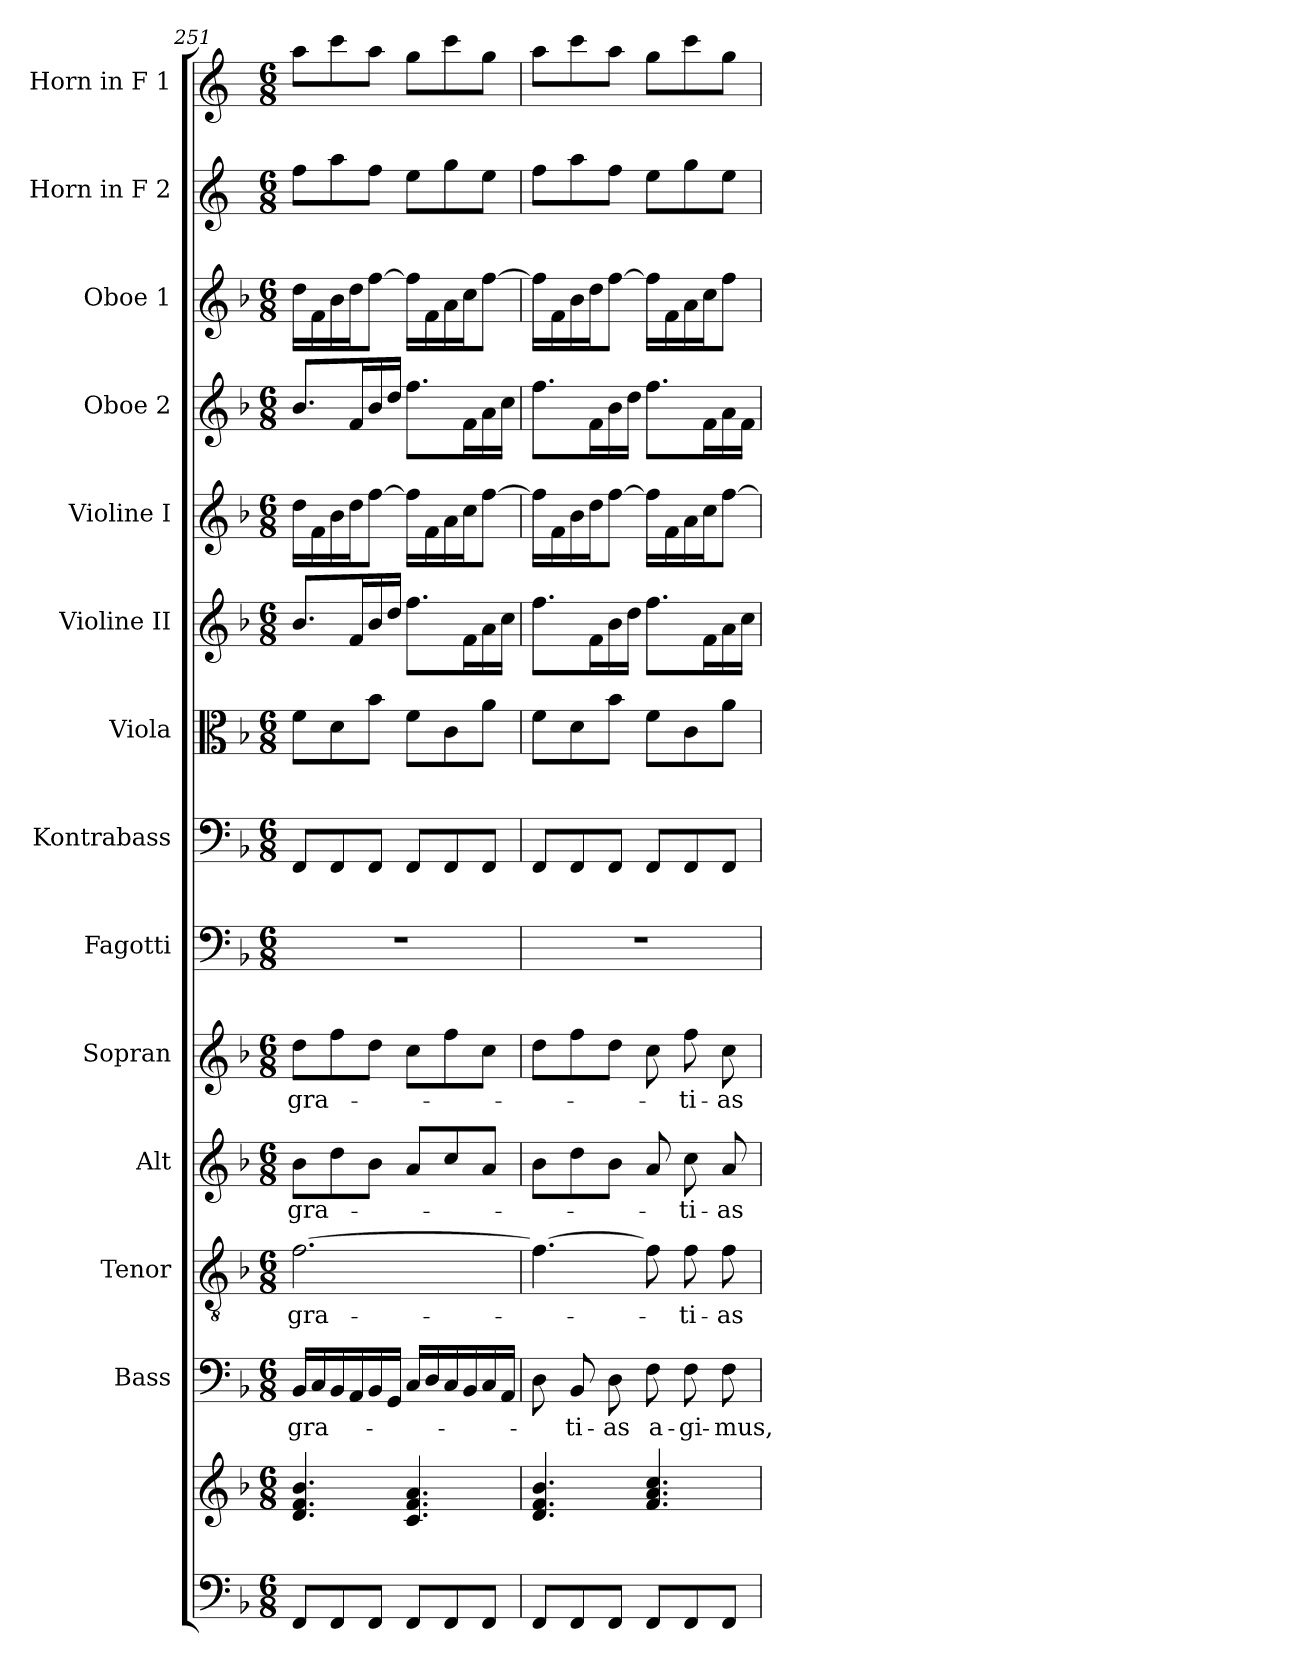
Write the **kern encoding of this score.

**kern	**kern	**kern	**text	**kern	**text	**kern	**text	**kern	**text	**kern	**kern	**kern	**kern	**kern	**kern	**kern	**kern	**kern
*part14	*part14	*part13	*part13	*part12	*part12	*part11	*part11	*part10	*part10	*part9	*part8	*part7	*part6	*part5	*part4	*part3	*part2	*part1
*staff15	*staff14	*staff13	*staff13	*staff12	*staff12	*staff11	*staff11	*staff10	*staff10	*staff9	*staff8	*staff7	*staff6	*staff5	*staff4	*staff3	*staff2	*staff1
*	*	*I"Bass	*	*I"Tenor	*	*I"Alt	*	*I"Sopran	*	*I"Fagotti	*I"Kontrabass	*I"Viola	*I"Violine II	*I"Violine I	*I"Oboe 2	*I"Oboe 1	*I"Horn in F 2	*I"Horn in F 1
*	*	*I'B.	*	*I'T.	*	*I'A.	*	*I'S.	*	*I'Fg.	*I'Kb.	*I'Vla.	*I'Vl. II	*I'Vl. I	*I'Ob. 2	*I'Ob. 1	*	*
*clefF4	*clefG2	*clefF4	*	*clefGv2	*	*clefG2	*	*clefG2	*	*clefF4	*clefF4	*clefC3	*clefG2	*clefG2	*clefG2	*clefG2	*clefG2	*clefG2
*	*	*	*	*	*	*	*	*	*	*	*ITrd7c12	*	*	*	*	*	*ITrd4c7	*ITrd4c7
*k[b-]	*k[b-]	*k[b-]	*	*k[b-]	*	*k[b-]	*	*k[b-]	*	*k[b-]	*k[b-]	*k[b-]	*k[b-]	*k[b-]	*k[b-]	*k[b-]	*k[b-]	*k[b-]
*F:	*F:	*F:	*	*F:	*	*F:	*	*F:	*	*F:	*F:	*F:	*F:	*F:	*F:	*F:	*F:	*F:
*M6/8	*M6/8	*M6/8	*	*M6/8	*	*M6/8	*	*M6/8	*	*M6/8	*M6/8	*M6/8	*M6/8	*M6/8	*M6/8	*M6/8	*M6/8	*M6/8
=251	=251	=251	=251	=251	=251	=251	=251	=251	=251	=251	=251	=251	=251	=251	=251	=251	=251	=251
!	!	!	!LO:LY:b	!	!LO:LY:b	!	!LO:LY:b	!	!LO:LY:b	!	!	!	!	!	!	!	!	!
8FF/L	4.d/ 4.f/ 4.b-/	16BB-/LL	gra-	[2.f\	gra-	8b-\L	gra-	8dd\L	gra-	2.r	8FFF/L	8f\L	8.b-/L	16dd\LL	8.b-/L	16dd\LL	8b-\L	8dd\L
.	.	16C/	.	.	.	.	.	.	.	.	.	.	.	16f\	.	16f\	.	.
8FF/	.	16BB-/	.	.	.	8dd\	.	8ff\	.	.	8FFF/	8d\	.	16b-\	.	16b-\	8dd\	8ff\
.	.	16AA/	.	.	.	.	.	.	.	.	.	.	16f/L	16dd\J	16f/L	16dd\J	.	.
8FF/J	.	16BB-/	.	.	.	8b-\J	.	8dd\J	.	.	8FFF/J	8b-\J	16b-/	[8ff\J	16b-/	[8ff\J	8b-\J	8dd\J
.	.	16GG/JJ	.	.	.	.	.	.	.	.	.	.	16dd/JJ	.	16dd/JJ	.	.	.
8FF/L	4.c/ 4.f/ 4.a/	16C/LL	.	.	.	8a/L	.	8cc\L	.	.	8FFF/L	8f\L	8.ff\L	16ff\LL]	8.ff\L	16ff\LL]	8a\L	8cc\L
.	.	16D/	.	.	.	.	.	.	.	.	.	.	.	16f\	.	16f\	.	.
8FF/	.	16C/	.	.	.	8cc/	.	8ff\	.	.	8FFF/	8c\	.	16a\	.	16a\	8cc\	8ff\
.	.	16BB-/	.	.	.	.	.	.	.	.	.	.	16f\L	16cc\J	16f\L	16cc\J	.	.
8FF/J	.	16C/	.	.	.	8a/J	.	8cc\J	.	.	8FFF/J	8a\J	16a\	[8ff\J	16a\	[8ff\J	8a\J	8cc\J
.	.	16AA/JJ	.	.	.	.	.	.	.	.	.	.	16cc\JJ	.	16cc\JJ	.	.	.
=252	=252	=252	=252	=252	=252	=252	=252	=252	=252	=252	=252	=252	=252	=252	=252	=252	=252	=252
8FF/L	4.d/ 4.f/ 4.b-/	8D\	.	4.f\_	.	8b-\L	.	8dd\L	.	2.r	8FFF/L	8f\L	8.ff\L	16ff\LL]	8.ff\L	16ff\LL]	8b-\L	8dd\L
.	.	.	.	.	.	.	.	.	.	.	.	.	.	16f\	.	16f\	.	.
!	!	!	!LO:LY:b	!	!	!	!	!	!	!	!	!	!	!	!	!	!	!
8FF/	.	8BB-/	-ti-	.	.	8dd\	.	8ff\	.	.	8FFF/	8d\	.	16b-\	.	16b-\	8dd\	8ff\
.	.	.	.	.	.	.	.	.	.	.	.	.	16f\L	16dd\J	16f\L	16dd\J	.	.
!	!	!	!LO:LY:b	!	!	!	!	!	!	!	!	!	!	!	!	!	!	!
8FF/J	.	8D\	-as	.	.	8b-\J	.	8dd\J	.	.	8FFF/J	8b-\J	16b-\	[8ff\J	16b-\	[8ff\J	8b-\J	8dd\J
.	.	.	.	.	.	.	.	.	.	.	.	.	16dd\JJ	.	16dd\JJ	.	.	.
!	!	!	!LO:LY:b	!	!	!	!	!	!	!	!	!	!	!	!	!	!	!
8FF/L	4.f/ 4.a/ 4.cc/	8F\	a-	8f\]	.	8a/	.	8cc\	.	.	8FFF/L	8f\L	8.ff\L	16ff\LL]	8.ff\L	16ff\LL]	8a\L	8cc\L
.	.	.	.	.	.	.	.	.	.	.	.	.	.	16f\	.	16f\	.	.
!	!	!	!LO:LY:b	!	!LO:LY:b	!	!LO:LY:b	!	!LO:LY:b	!	!	!	!	!	!	!	!	!
8FF/	.	8F\	-gi-	8f\	-ti-	8cc\	-ti-	8ff\	-ti-	.	8FFF/	8c\	.	16a\	.	16a\	8cc\	8ff\
.	.	.	.	.	.	.	.	.	.	.	.	.	16f\L	16cc\J	16f\L	16cc\J	.	.
!	!	!	!LO:LY:b	!	!LO:LY:b	!	!LO:LY:b	!	!LO:LY:b	!	!	!	!	!	!	!	!	!
8FF/J	.	8F\	-mus,	8f\	-as	8a/	-as	8cc\	-as	.	8FFF/J	8a\J	16a\	[8ff\J	16a\	8ff\J	8a\J	8cc\J
.	.	.	.	.	.	.	.	.	.	.	.	.	16cc\JJ	.	16f\JJ	.	.	.
=	=	=	=	=	=	=	=	=	=	=	=	=	=	=	=	=	=	=
*-	*-	*-	*-	*-	*-	*-	*-	*-	*-	*-	*-	*-	*-	*-	*-	*-	*-	*-
